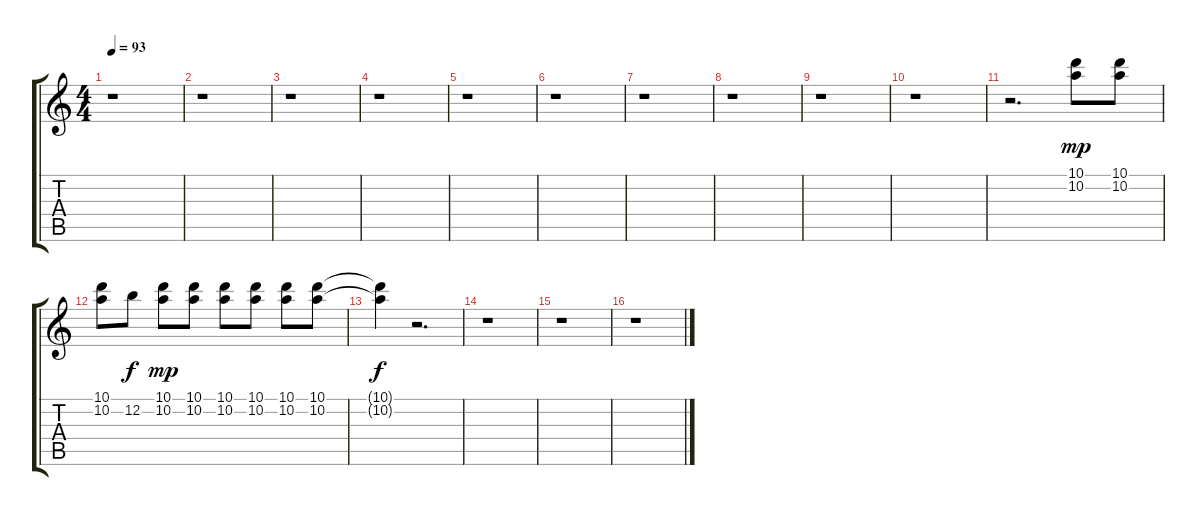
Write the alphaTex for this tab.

\track "" {instrument overdrivenguitar}
\staff {score tabs}
\tuning (E4 B3 G3 D3 A2 E2) {hide}
\ts (4 4)
\tempo 93
\clef g2
\ks c
r.1{dy mp} |
r.1 |
r.1 |
r.1 |
r.1 |
r.1 |
r.1 |
r.1 |
r.1 |
r.1 |
r.2{d} (10.1 10.2).8 (10.1 10.2).8 |
(10.1 10.2).8 12.2.8{dy f} (10.1 10.2).8{dy mp} (10.1 10.2).8 (10.1 10.2).8 (10.1 10.2).8 (10.1 10.2).8 (10.1 10.2).8 |
(10.1{t} 10.2{t}).4{dy f} r.2{d} |
r.1 |
r.1 |
r.1
